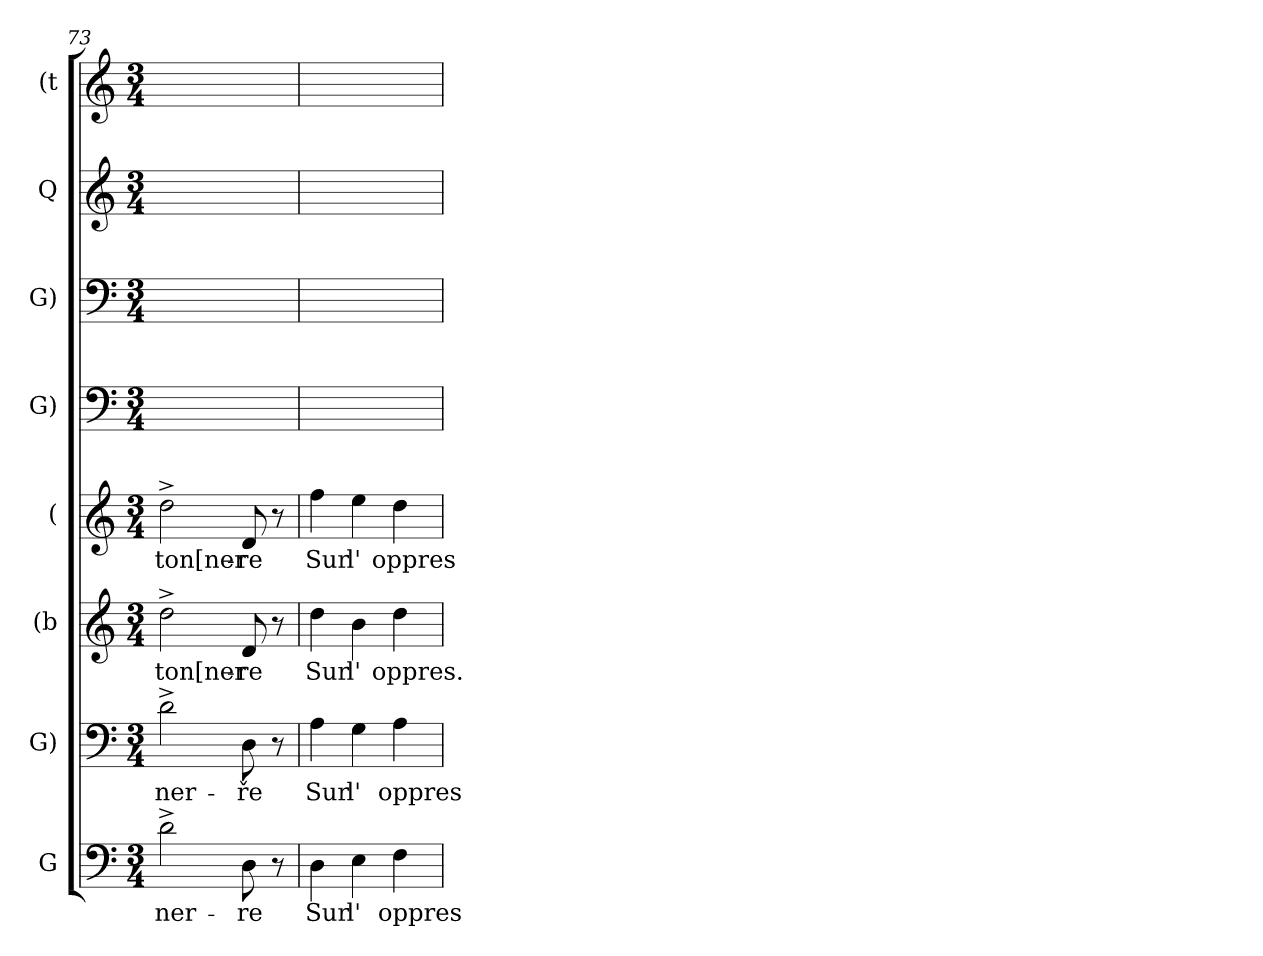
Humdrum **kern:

**kern	**text	**kern	**text	**kern	**text	**kern	**text	**kern	**kern	**kern	**kern
*part8	*part8	*part7	*part7	*part6	*part6	*part5	*part5	*part4	*part3	*part2	*part1
*staff8	*staff8	*staff7	*staff7	*staff6	*staff6	*staff5	*staff5	*staff4	*staff3	*staff2	*staff1
*I"G	*	*I"G)	*	*I"(b	*	*I"(	*	*I"G)	*I"G)	*I"Q	*I"(t
*clefF4	*	*clefF4	*	*clefG2	*	*clefG2	*	*clefF4	*clefF4	*clefG2	*clefG2
*k[]	*	*k[]	*	*k[]	*	*k[]	*	*k[]	*k[]	*k[]	*k[]
*M3/4	*	*M3/4	*	*M3/4	*	*M3/4	*	*M3/4	*M3/4	*M3/4	*M3/4
=73	=73	=73	=73	=73	=73	=73	=73	=73	=73	=73	=73
2d^<i\	ner-	2d^<i\	ner-	2dd^>i\	ton[ner-	2dd^>i\	ton[ner-	2.ryy	2.ryy	2.ryy	2.ryy
8Di\	re	8Di\	ře	8di/	re	8di/	re	.	.	.	.
8r	.	8r	.	8r	.	8r	.	.	.	.	.
=74	=74	=74	=74	=74	=74	=74	=74	=74	=74	=74	=74
4Di\	Sur	4Ai\	Sur	4ddi\	Sur	4ffi\	Sur	2.ryy	2.ryy	2.ryy	2.ryy
4Ei\	l'	4Gi\	l'	4bi\	l'	4eei\	l'	.	.	.	.
4Fi\	oppres-	4Ai\	oppres-	4ddi\	oppres.	4ddi\	oppres	.	.	.	.
=	=	=	=	=	=	=	=	=	=	=	=
*-	*-	*-	*-	*-	*-	*-	*-	*-	*-	*-	*-
